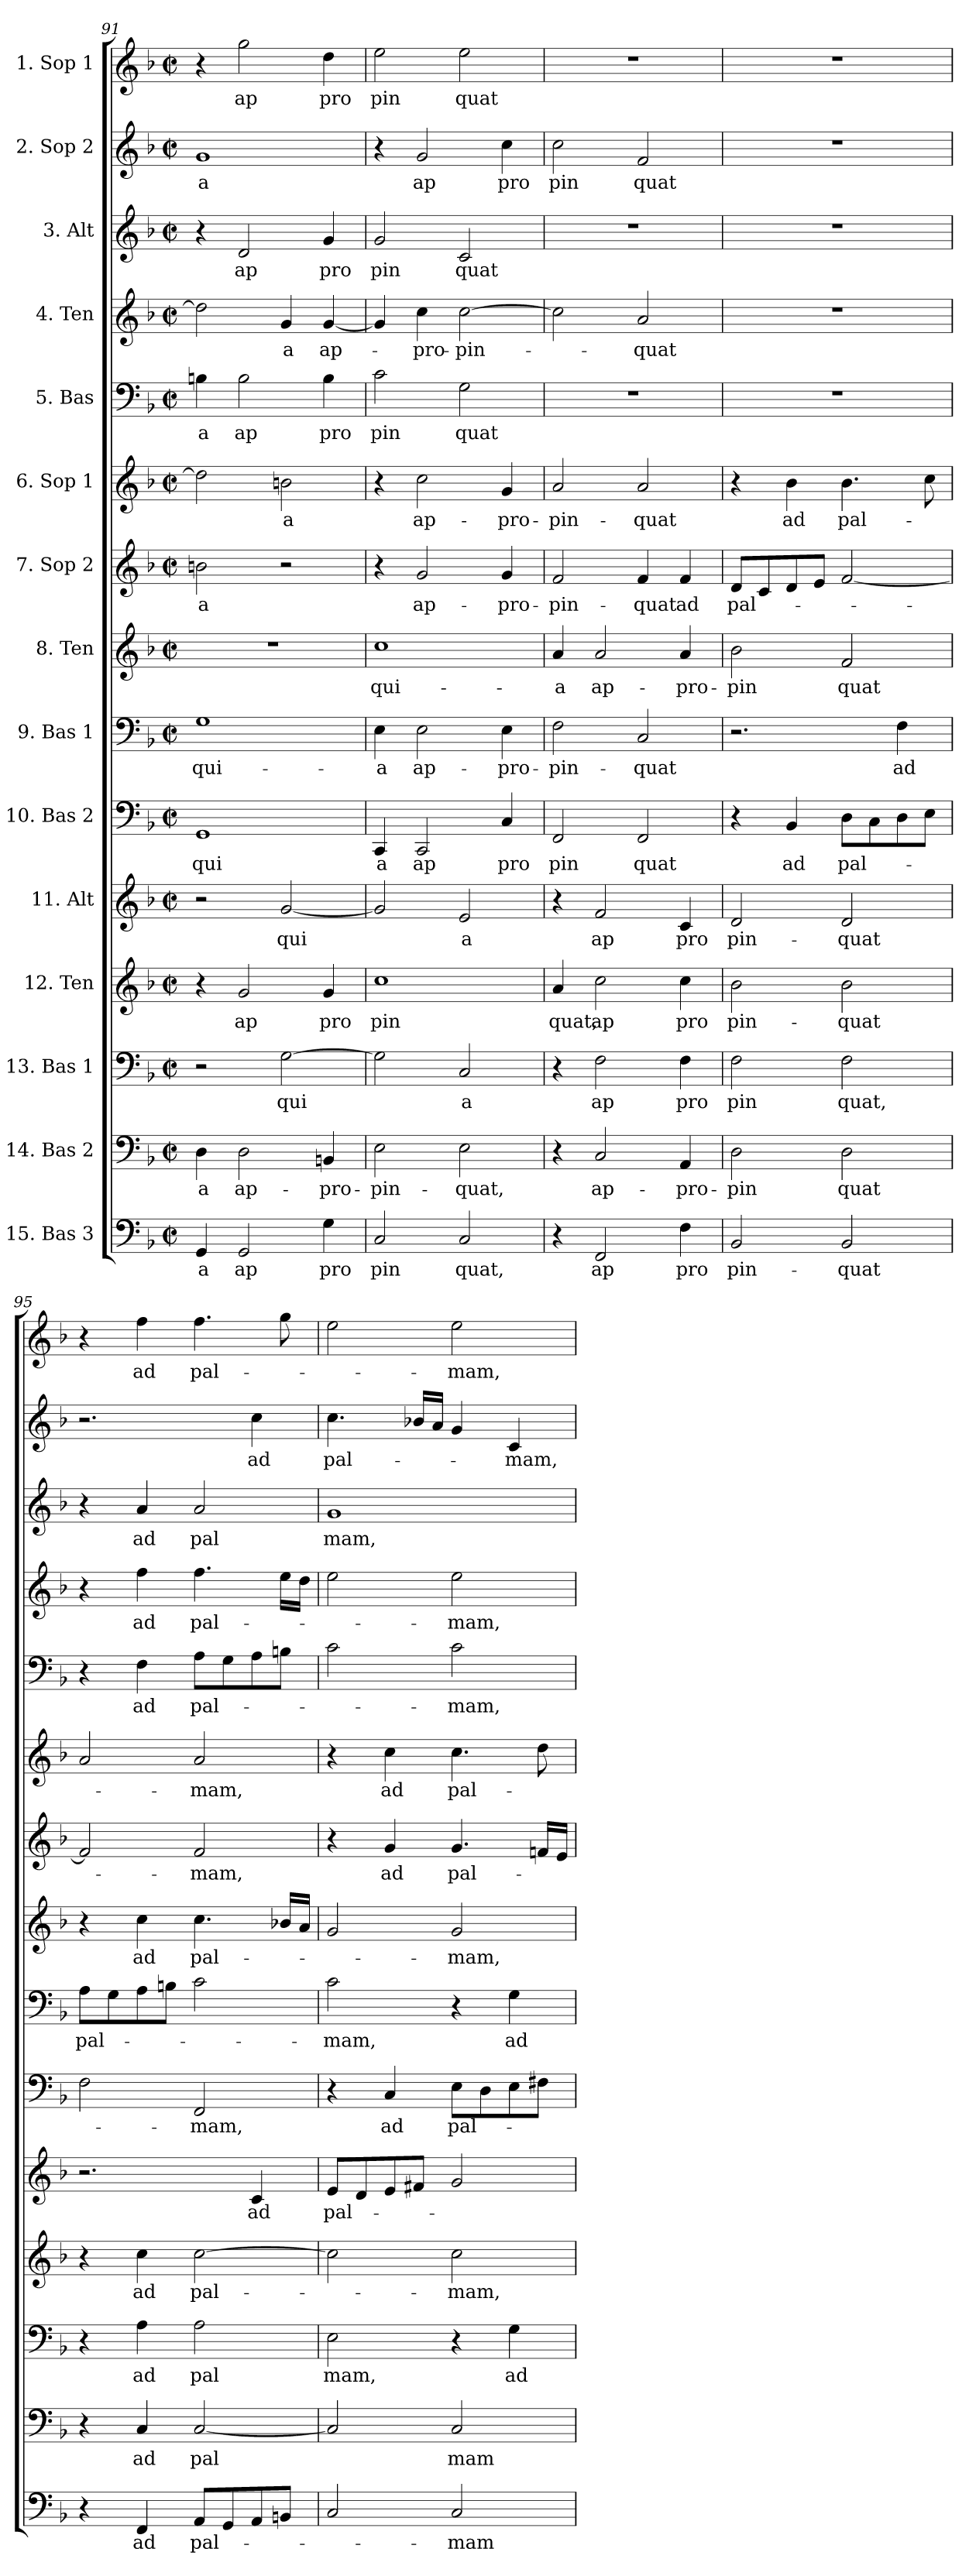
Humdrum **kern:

**kern	**text	**kern	**text	**kern	**text	**kern	**text	**kern	**text	**kern	**text	**kern	**text	**kern	**text	**kern	**text	**kern	**text	**kern	**text	**kern	**text	**kern	**text	**kern	**text	**kern	**text
*part15	*part15	*part14	*part14	*part13	*part13	*part12	*part12	*part11	*part11	*part10	*part10	*part9	*part9	*part8	*part8	*part7	*part7	*part6	*part6	*part5	*part5	*part4	*part4	*part3	*part3	*part2	*part2	*part1	*part1
*staff15	*staff15	*staff14	*staff14	*staff13	*staff13	*staff12	*staff12	*staff11	*staff11	*staff10	*staff10	*staff9	*staff9	*staff8	*staff8	*staff7	*staff7	*staff6	*staff6	*staff5	*staff5	*staff4	*staff4	*staff3	*staff3	*staff2	*staff2	*staff1	*staff1
*I"15. Bas 3	*	*I"14. Bas 2	*	*I"13. Bas 1	*	*I"12. Ten	*	*I"11. Alt	*	*I"10. Bas 2	*	*I"9. Bas 1	*	*I"8. Ten	*	*I"7. Sop 2	*	*I"6. Sop 1	*	*I"5. Bas	*	*I"4. Ten	*	*I"3. Alt	*	*I"2. Sop 2	*	*I"1. Sop 1	*
*clefF4	*	*clefF4	*	*clefF4	*	*clefG2	*	*clefG2	*	*clefF4	*	*clefF4	*	*clefG2	*	*clefG2	*	*clefG2	*	*clefF4	*	*clefG2	*	*clefG2	*	*clefG2	*	*clefG2	*
*k[b-]	*	*k[b-]	*	*k[b-]	*	*k[b-]	*	*k[b-]	*	*k[b-]	*	*k[b-]	*	*k[b-]	*	*k[b-]	*	*k[b-]	*	*k[b-]	*	*k[b-]	*	*k[b-]	*	*k[b-]	*	*k[b-]	*
*F:	*	*F:	*	*F:	*	*F:	*	*F:	*	*F:	*	*F:	*	*F:	*	*F:	*	*F:	*	*F:	*	*F:	*	*F:	*	*F:	*	*F:	*
*M2/2	*	*M2/2	*	*M2/2	*	*M2/2	*	*M2/2	*	*M2/2	*	*M2/2	*	*M2/2	*	*M2/2	*	*M2/2	*	*M2/2	*	*M2/2	*	*M2/2	*	*M2/2	*	*M2/2	*
*met(c|)	*	*met(c|)	*	*met(c|)	*	*met(c|)	*	*met(c|)	*	*met(c|)	*	*met(c|)	*	*met(c|)	*	*met(c|)	*	*met(c|)	*	*met(c|)	*	*met(c|)	*	*met(c|)	*	*met(c|)	*	*met(c|)	*
=91	=91	=91	=91	=91	=91	=91	=91	=91	=91	=91	=91	=91	=91	=91	=91	=91	=91	=91	=91	=91	=91	=91	=91	=91	=91	=91	=91	=91	=91
!	!LO:LY:b:cj	!	!LO:LY:b:cj	!	!	!	!	!	!	!	!LO:LY:b:cj	!	!LO:LY:b:cj	!	!	!	!LO:LY:b:cj	!	!	!	!LO:LY:b:cj	!	!	!	!	!	!LO:LY:b:cj	!	!
4GG/	a	4D\	-a	2r	.	4r	.	2r	.	1GG	qui	1G	qui-	1r	.	2bn\	-a	2dd\]	.	4Bn\	a	2dd\]	.	4r	.	1g	a	4r	.
!	!LO:LY:b:cj	!	!LO:LY:b:cj	!	!	!	!LO:LY:b:cj	!	!	!	!	!	!	!	!	!	!	!	!	!	!LO:LY:b:cj	!	!	!	!LO:LY:b:cj	!	!	!	!LO:LY:b:cj
2GG/	ap	2D\	ap-	.	.	2g/	ap	.	.	.	.	.	.	.	.	.	.	.	.	2B\	ap	.	.	2d/	ap	.	.	2gg\	ap
!	!	!	!	!	!LO:LY:b	!	!	!	!LO:LY:b	!	!	!	!	!	!	!	!	!	!LO:LY:b:cj	!	!	!	!LO:LY:b:cj	!	!	!	!	!	!
.	.	.	.	[>2G\	qui	.	.	[<2g/	qui	.	.	.	.	.	.	2r	.	2bn\	-a	.	.	4g/	-a	.	.	.	.	.	.
!	!LO:LY:b:cj	!	!LO:LY:b:cj	!	!	!	!LO:LY:b:cj	!	!	!	!	!	!	!	!	!	!	!	!	!	!LO:LY:b:cj	!	!LO:LY:b:cj	!	!LO:LY:b:cj	!	!	!	!LO:LY:b:cj
4G\	pro	4BBn/	-pro-	.	.	4g/	pro	.	.	.	.	.	.	.	.	.	.	.	.	4B\	pro	[<4g/	ap-	4g/	pro	.	.	4dd\	pro
=92	=92	=92	=92	=92	=92	=92	=92	=92	=92	=92	=92	=92	=92	=92	=92	=92	=92	=92	=92	=92	=92	=92	=92	=92	=92	=92	=92	=92	=92
!	!LO:LY:b:cj	!	!LO:LY:b:cj	!	!	!	!LO:LY:b:cj	!	!	!	!LO:LY:b:cj	!	!LO:LY:b:cj	!	!LO:LY:b:cj	!	!	!	!	!	!LO:LY:b:cj	!	!	!	!LO:LY:b:cj	!	!	!	!LO:LY:b:cj
2C/	pin	2E\	-pin-	2G\]	.	1cc	pin	2g/]	.	4CC/	a	4E\	-a	1cc	qui-	4r	.	4r	.	2c\	pin	4g/]	.	2g/	pin	4r	.	2ee\	pin
!	!	!	!	!	!	!	!	!	!	!	!LO:LY:b:cj	!	!LO:LY:b:cj	!	!	!	!LO:LY:b:cj	!	!LO:LY:b:cj	!	!	!	!LO:LY:b:cj	!	!	!	!LO:LY:b:cj	!	!
.	.	.	.	.	.	.	.	.	.	2CC/	ap	2E\	ap-	.	.	2g/	ap-	2cc\	ap-	.	.	4cc\	-pro-	.	.	2g/	ap	.	.
!	!LO:LY:b:cj	!	!LO:LY:b:cj	!	!LO:LY:b:cj	!	!	!	!LO:LY:b:cj	!	!	!	!	!	!	!	!	!	!	!	!LO:LY:b:cj	!	!LO:LY:b	!	!LO:LY:b:cj	!	!	!	!LO:LY:b:cj
2C/	quat,	2E\	-quat,	2C/	a	.	.	2e/	a	.	.	.	.	.	.	.	.	.	.	2G\	quat	[>2cc\	-pin-	2c/	quat	.	.	2ee\	quat
!	!	!	!	!	!	!	!	!	!	!	!LO:LY:b:cj	!	!LO:LY:b:cj	!	!	!	!LO:LY:b:cj	!	!LO:LY:b:cj	!	!	!	!	!	!	!	!LO:LY:b:cj	!	!
.	.	.	.	.	.	.	.	.	.	4C/	pro	4E\	-pro-	.	.	4g/	-pro-	4g/	-pro-	.	.	.	.	.	.	4cc\	pro	.	.
=93	=93	=93	=93	=93	=93	=93	=93	=93	=93	=93	=93	=93	=93	=93	=93	=93	=93	=93	=93	=93	=93	=93	=93	=93	=93	=93	=93	=93	=93
!	!	!	!	!	!	!	!LO:LY:b:cj	!	!	!	!LO:LY:b:cj	!	!LO:LY:b:cj	!	!LO:LY:b:cj	!	!LO:LY:b:cj	!	!LO:LY:b:cj	!	!	!	!	!	!	!	!LO:LY:b:cj	!	!
4r	.	4r	.	4r	.	4a/	quat,	4r	.	2FF/	pin	2F\	-pin-	4a/	-a	2f/	-pin-	2a/	-pin-	1r	.	2cc\]	.	1r	.	2cc\	pin	1r	.
!	!LO:LY:b:cj	!	!LO:LY:b:cj	!	!LO:LY:b:cj	!	!LO:LY:b:cj	!	!LO:LY:b:cj	!	!	!	!	!	!LO:LY:b:cj	!	!	!	!	!	!	!	!	!	!	!	!	!	!
2FF/	ap	2C/	ap-	2F\	ap	2cc\	ap	2f/	ap	.	.	.	.	2a/	ap-	.	.	.	.	.	.	.	.	.	.	.	.	.	.
!	!	!	!	!	!	!	!	!	!	!	!LO:LY:b:cj	!	!LO:LY:b:cj	!	!	!	!LO:LY:b:cj	!	!LO:LY:b:cj	!	!	!	!LO:LY:b:cj	!	!	!	!LO:LY:b:cj	!	!
.	.	.	.	.	.	.	.	.	.	2FF/	quat	2C/	-quat	.	.	4f/	-quat	2a/	-quat	.	.	2a/	-quat	.	.	2f/	quat	.	.
!	!LO:LY:b:cj	!	!LO:LY:b:cj	!	!LO:LY:b:cj	!	!LO:LY:b:cj	!	!LO:LY:b:cj	!	!	!	!	!	!LO:LY:b:cj	!	!LO:LY:b:cj	!	!	!	!	!	!	!	!	!	!	!	!
4F\	pro	4AA/	-pro-	4F\	pro	4cc\	pro	4c/	pro	.	.	.	.	4a/	-pro-	4f/	ad	.	.	.	.	.	.	.	.	.	.	.	.
!!LO:PB:g=z
=94	=94	=94	=94	=94	=94	=94	=94	=94	=94	=94	=94	=94	=94	=94	=94	=94	=94	=94	=94	=94	=94	=94	=94	=94	=94	=94	=94	=94	=94
!	!LO:LY:b:cj	!	!LO:LY:b:cj	!	!LO:LY:b:cj	!	!LO:LY:b:cj	!	!LO:LY:b:cj	!	!	!	!	!	!LO:LY:b:cj	!	!LO:LY:b:cj	!	!	!	!	!	!	!	!	!	!	!	!
2BB-/	pin-	2D\	-pin	2F\	pin	2b-\	pin-	2d/	pin-	4r	.	2.r	.	2b-\	-pin	8d/L	pal-	4r	.	1r	.	1r	.	1r	.	1r	.	1r	.
.	.	.	.	.	.	.	.	.	.	.	.	.	.	.	.	8c/	.	.	.	.	.	.	.	.	.	.	.	.	.
!	!	!	!	!	!	!	!	!	!	!	!LO:LY:b:cj	!	!	!	!	!	!	!	!LO:LY:b:cj	!	!	!	!	!	!	!	!	!	!
.	.	.	.	.	.	.	.	.	.	4BB-/	ad	.	.	.	.	8d/	.	4b-\	ad	.	.	.	.	.	.	.	.	.	.
.	.	.	.	.	.	.	.	.	.	.	.	.	.	.	.	8e/J	.	.	.	.	.	.	.	.	.	.	.	.	.
!	!LO:LY:b:cj	!	!LO:LY:b:cj	!	!LO:LY:b:cj	!	!LO:LY:b:cj	!	!LO:LY:b:cj	!	!LO:LY:b:cj	!	!	!	!LO:LY:b:cj	!	!	!	!LO:LY:b:cj	!	!	!	!	!	!	!	!	!	!
2BB-/	-quat	2D\	quat	2F\	quat,	2b-\	-quat	2d/	-quat	8D\L	pal-	.	.	2f/	quat	[<2f/	.	4.b-\	pal-	.	.	.	.	.	.	.	.	.	.
.	.	.	.	.	.	.	.	.	.	8C\	.	.	.	.	.	.	.	.	.	.	.	.	.	.	.	.	.	.	.
!	!	!	!	!	!	!	!	!	!	!	!	!	!LO:LY:b:cj	!	!	!	!	!	!	!	!	!	!	!	!	!	!	!	!
.	.	.	.	.	.	.	.	.	.	8D\	.	4F\	ad	.	.	.	.	.	.	.	.	.	.	.	.	.	.	.	.
.	.	.	.	.	.	.	.	.	.	8E\J	.	.	.	.	.	.	.	8cc\	.	.	.	.	.	.	.	.	.	.	.
=95	=95	=95	=95	=95	=95	=95	=95	=95	=95	=95	=95	=95	=95	=95	=95	=95	=95	=95	=95	=95	=95	=95	=95	=95	=95	=95	=95	=95	=95
!	!	!	!	!	!	!	!	!	!	!	!	!	!LO:LY:b:cj	!	!	!	!	!	!	!	!	!	!	!	!	!	!	!	!
4r	.	4r	.	4r	.	4r	.	2.r	.	2F\	.	8A\L	pal-	4r	.	2f/]	.	2a/	.	4r	.	4r	.	4r	.	2.r	.	4r	.
.	.	.	.	.	.	.	.	.	.	.	.	8G\	.	.	.	.	.	.	.	.	.	.	.	.	.	.	.	.	.
!	!LO:LY:b:cj	!	!LO:LY:b:cj	!	!LO:LY:b:cj	!	!LO:LY:b:cj	!	!	!	!	!	!	!	!LO:LY:b:cj	!	!	!	!	!	!LO:LY:b:cj	!	!LO:LY:b:cj	!	!LO:LY:b:cj	!	!	!	!LO:LY:b:cj
4FF/	ad	4C/	ad	4A\	ad	4cc\	ad	.	.	.	.	8A\	.	4cc\	ad	.	.	.	.	4F\	ad	4ff\	ad	4a/	ad	.	.	4ff\	ad
.	.	.	.	.	.	.	.	.	.	.	.	8Bn\J	.	.	.	.	.	.	.	.	.	.	.	.	.	.	.	.	.
!	!LO:LY:b:cj	!	!LO:LY:b	!	!LO:LY:b:cj	!	!LO:LY:b	!	!	!	!LO:LY:b:cj	!	!	!	!LO:LY:b:cj	!	!LO:LY:b:cj	!	!LO:LY:b:cj	!	!LO:LY:b:cj	!	!LO:LY:b:cj	!	!LO:LY:b:cj	!	!	!	!LO:LY:b:cj
8AA/L	pal-	[<2C/	pal	2A\	pal	[>2cc\	pal-	.	.	2FF/	-mam,	2c\	.	4.cc\	pal-	2f/	-mam,	2a/	-mam,	8A\L	pal-	4.ff\	pal-	2a/	pal	.	.	4.ff\	pal-
8GG/	.	.	.	.	.	.	.	.	.	.	.	.	.	.	.	.	.	.	.	8G\	.	.	.	.	.	.	.	.	.
!	!	!	!	!	!	!	!	!	!LO:LY:b:cj	!	!	!	!	!	!	!	!	!	!	!	!	!	!	!	!	!	!LO:LY:b:cj	!	!
8AA/	.	.	.	.	.	.	.	4c/	ad	.	.	.	.	.	.	.	.	.	.	8A\	.	.	.	.	.	4cc\	ad	.	.
8BBn/J	.	.	.	.	.	.	.	.	.	.	.	.	.	16b-X/L	.	.	.	.	.	8Bn\J	.	16ee\L	.	.	.	.	.	8gg\	.
.	.	.	.	.	.	.	.	.	.	.	.	.	.	16a/J	.	.	.	.	.	.	.	16dd\J	.	.	.	.	.	.	.
=96	=96	=96	=96	=96	=96	=96	=96	=96	=96	=96	=96	=96	=96	=96	=96	=96	=96	=96	=96	=96	=96	=96	=96	=96	=96	=96	=96	=96	=96
!	!	!	!	!	!LO:LY:b:cj	!	!	!	!LO:LY:b:cj	!	!	!	!LO:LY:b:cj	!	!	!	!	!	!	!	!	!	!	!	!LO:LY:b:cj	!	!LO:LY:b:cj	!	!
2C/	.	2C/]	.	2E\	mam,	2cc\]	.	8e/L	pal-	4r	.	2c\	-mam,	2g/	.	4r	.	4r	.	2c\	.	2ee\	.	1g	mam,	4.cc\	pal-	2ee\	.
.	.	.	.	.	.	.	.	8d/	.	.	.	.	.	.	.	.	.	.	.	.	.	.	.	.	.	.	.	.	.
!	!	!	!	!	!	!	!	!	!	!	!LO:LY:b:cj	!	!	!	!	!	!LO:LY:b:cj	!	!LO:LY:b:cj	!	!	!	!	!	!	!	!	!	!
.	.	.	.	.	.	.	.	8e/	.	4C/	ad	.	.	.	.	4g/	ad	4cc\	ad	.	.	.	.	.	.	.	.	.	.
.	.	.	.	.	.	.	.	8f#X/J	.	.	.	.	.	.	.	.	.	.	.	.	.	.	.	.	.	16b-X/L	.	.	.
.	.	.	.	.	.	.	.	.	.	.	.	.	.	.	.	.	.	.	.	.	.	.	.	.	.	16a/J	.	.	.
!	!LO:LY:b:cj	!	!LO:LY:b:cj	!	!	!	!LO:LY:b:cj	!	!	!	!LO:LY:b:cj	!	!	!	!LO:LY:b:cj	!	!LO:LY:b:cj	!	!LO:LY:b:cj	!	!LO:LY:b:cj	!	!LO:LY:b:cj	!	!	!	!	!	!LO:LY:b:cj
2C/	-mam	2C/	mam	4r	.	2cc\	-mam,	2g/	.	8E\L	pal-	4r	.	2g/	-mam,	4.g/	pal-	4.cc\	pal-	2c\	-mam,	2ee\	-mam,	.	.	4g/	.	2ee\	-mam,
.	.	.	.	.	.	.	.	.	.	8D\	.	.	.	.	.	.	.	.	.	.	.	.	.	.	.	.	.	.	.
!	!	!	!	!	!LO:LY:b:cj	!	!	!	!	!	!	!	!LO:LY:b:cj	!	!	!	!	!	!	!	!	!	!	!	!	!	!LO:LY:b:cj	!	!
.	.	.	.	4G\	ad	.	.	.	.	8E\	.	4G\	ad	.	.	.	.	.	.	.	.	.	.	.	.	4c/	-mam,	.	.
.	.	.	.	.	.	.	.	.	.	8F#X\J	.	.	.	.	.	16fn/L	.	8dd\	.	.	.	.	.	.	.	.	.	.	.
.	.	.	.	.	.	.	.	.	.	.	.	.	.	.	.	16e/J	.	.	.	.	.	.	.	.	.	.	.	.	.
=	=	=	=	=	=	=	=	=	=	=	=	=	=	=	=	=	=	=	=	=	=	=	=	=	=	=	=	=	=
*-	*-	*-	*-	*-	*-	*-	*-	*-	*-	*-	*-	*-	*-	*-	*-	*-	*-	*-	*-	*-	*-	*-	*-	*-	*-	*-	*-	*-	*-
